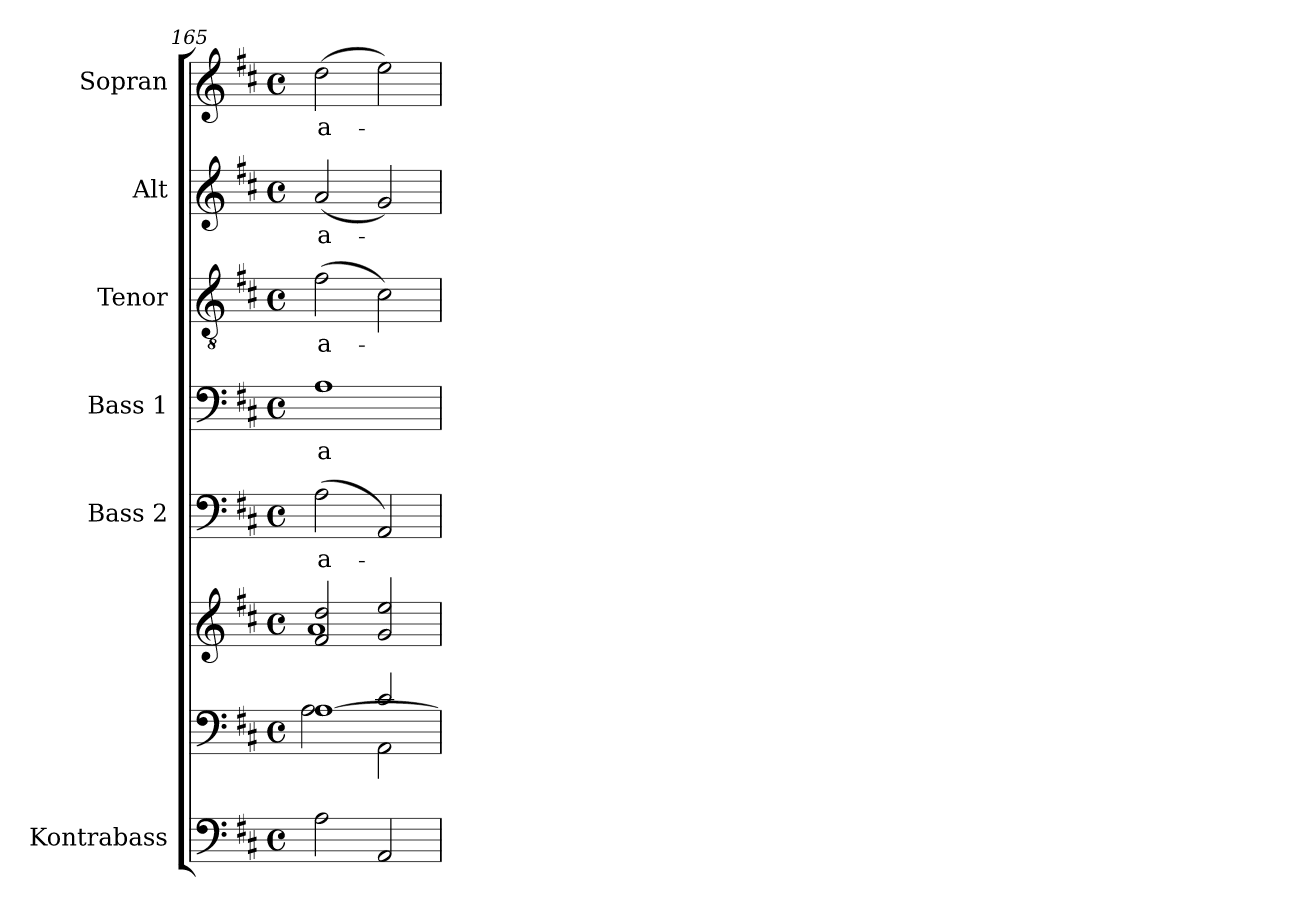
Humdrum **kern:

**kern	**kern	**kern	**kern	**text	**kern	**text	**kern	**text	**kern	**text	**kern	**text
*part7	*part6	*part6	*part5	*part5	*part4	*part4	*part3	*part3	*part2	*part2	*part1	*part1
*staff8	*staff7	*staff6	*staff5	*staff5	*staff4	*staff4	*staff3	*staff3	*staff2	*staff2	*staff1	*staff1
*I"Kontrabass	*	*	*I"Bass 2	*	*I"Bass 1	*	*I"Tenor	*	*I"Alt	*	*I"Sopran	*
*I'Kb.	*	*	*I'B. 2	*	*I'B. 1	*	*I'T.	*	*I'A.	*	*I'S.	*
*clefF4	*clefF4	*clefG2	*clefF4	*	*clefF4	*	*clefGv2	*	*clefG2	*	*clefG2	*
*ITrd7c12	*	*	*	*	*	*	*	*	*	*	*	*
*k[f#c#]	*k[f#c#]	*k[f#c#]	*k[f#c#]	*	*k[f#c#]	*	*k[f#c#]	*	*k[f#c#]	*	*k[f#c#]	*
*D:	*D:	*D:	*D:	*	*D:	*	*D:	*	*D:	*	*D:	*
*M4/4	*M4/4	*M4/4	*M4/4	*	*M4/4	*	*M4/4	*	*M4/4	*	*M4/4	*
*met(c)	*met(c)	*met(c)	*met(c)	*	*met(c)	*	*met(c)	*	*met(c)	*	*met(c)	*
=165	=165	=165	=165	=165	=165	=165	=165	=165	=165	=165	=165	=165
*	*^	*^	*	*	*	*	*	*	*	*	*	*
*	*	*^	*	*	*	*	*	*	*	*	*	*	*	*
!	!	!	!	!	!	!	!LO:LY:b	!	!LO:LY:b	!	!LO:LY:b	!	!LO:LY:b	!	!LO:LY:b
2AA\	[<1A	2A\	2ryy	2f#/ 2dd/	1a	(>2A\	a-	1A	a-	(>2f#\	a-	(<2a/	a-	(>2dd\	a-
2AAA/	.	2AA\	2c#/	2g/ 2ee/	.	2AA/)	.	.	.	2c#\)	.	2g/)	.	2ee\)	.
*	*v	*v	*v	*	*	*	*	*	*	*	*	*	*	*	*
*	*	*v	*v	*	*	*	*	*	*	*	*	*	*
=	=	=	=	=	=	=	=	=	=	=	=	=
*-	*-	*-	*-	*-	*-	*-	*-	*-	*-	*-	*-	*-
